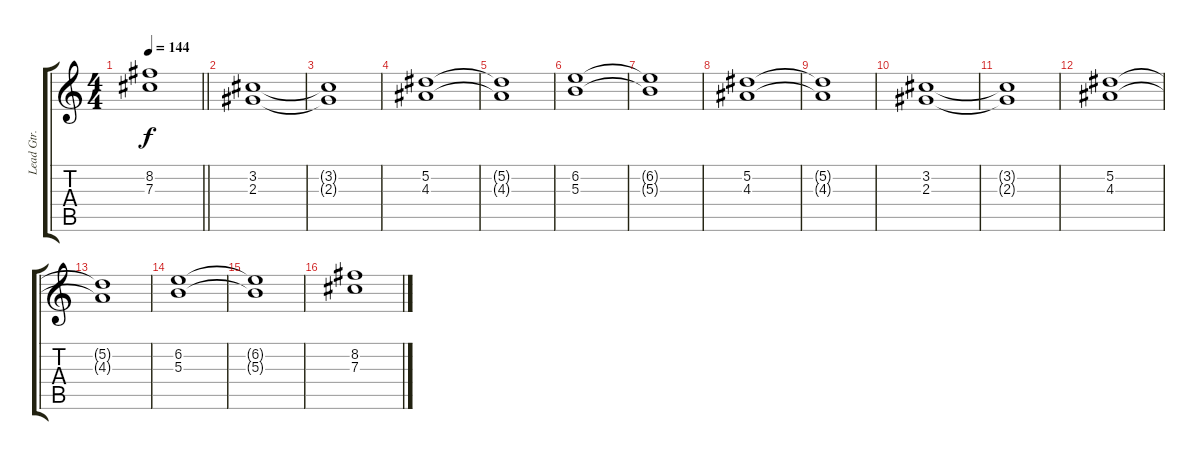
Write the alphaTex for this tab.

\track ("Lead Gtr." "Lead Gtr.") {instrument distortionguitar}
\staff {score tabs}
\tuning (Eb4 Bb3 Gb3 Db3 Ab2 Db2) {hide}
\ts (4 4)
\tempo 144
\clef g2
\barLineRight lightlight
\ks c
(8.2{t} 7.3{t}).1{dy f} |
\section ("" "")
(3.2 2.3).1{volume 13} |
(3.2{t} 2.3{t}).1 |
(5.2 4.3).1 |
(5.2{t} 4.3{t}).1 |
(6.2 5.3).1 |
(6.2{t} 5.3{t}).1 |
(5.2 4.3).1 |
(5.2{t} 4.3{t}).1 |
(3.2 2.3).1 |
(3.2{t} 2.3{t}).1 |
(5.2 4.3).1 |
(5.2{t} 4.3{t}).1 |
(6.2 5.3).1 |
(6.2{t} 5.3{t}).1 |
(8.2 7.3).1
